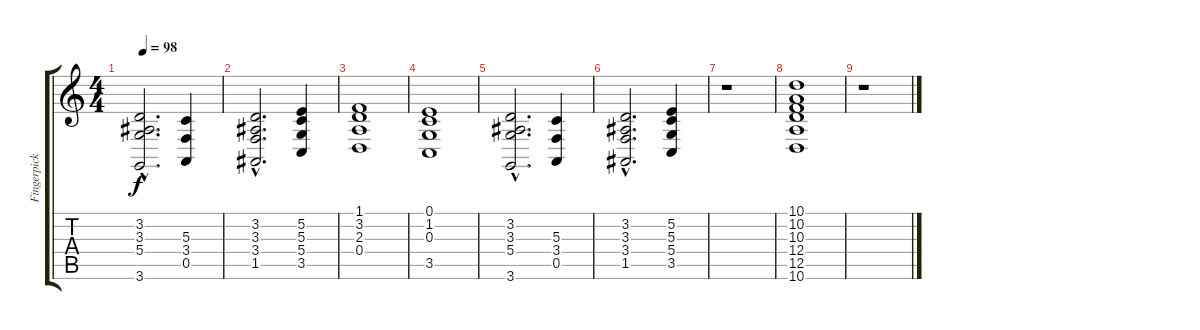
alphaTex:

\track ("Fingerpicking guitar" "Fingerpick") {instrument brightacousticpiano}
\staff {score tabs}
\tuning (E4 B3 G3 D3 A2 E2) {hide}
\ts (4 4)
\tempo 98
\clef g2
\ks c
(3.2{hac} 3.3{hac} 5.4{hac} 3.6{hac}).2{d dy f} (5.3 3.4 0.5).4 |
(3.2{hac} 3.3{hac} 3.4{hac} 1.5{hac}).2{d} (5.2 5.3 5.4 3.5).4 |
(1.1 3.2 2.3 0.4).1 |
(0.1 1.2 0.3 3.5).1 |
(3.2{hac} 3.3{hac} 5.4{hac} 3.6{hac}).2{d} (5.3 3.4 0.5).4 |
(3.2{hac} 3.3{hac} 3.4{hac} 1.5{hac}).2{d} (5.2 5.3 5.4 3.5).4 |
r.1 |
(10.1 10.2 10.3 12.4 12.5 10.6).1 |
r.1
